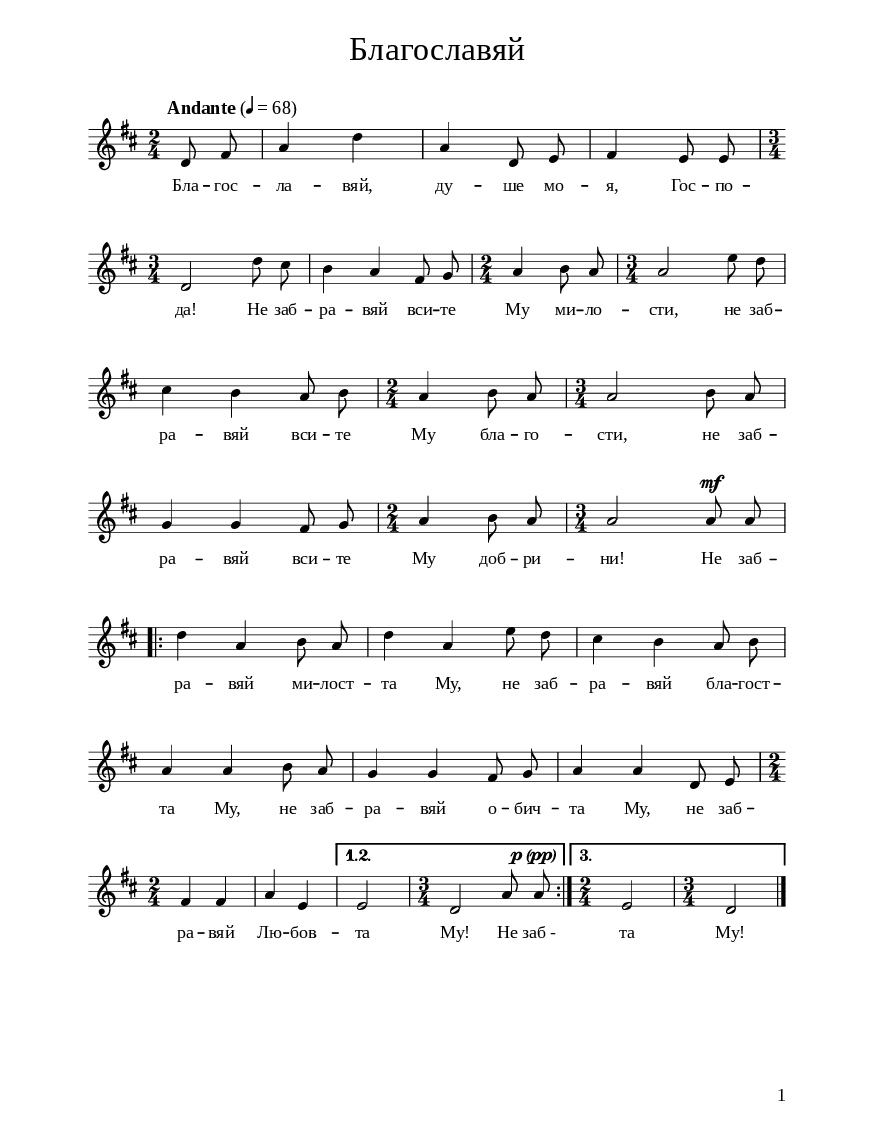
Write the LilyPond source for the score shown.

\version "2.24.2"

% include paper part and global functions
\include "include/globals.ily"

\bookpart {
  \label #'ref024
  \tocItem \markup "Благославяй"
  \include "include/bookpart-paper.ily"
  \score {
    \include "include/score-layout.ily"

    \new Voice \absolute {
      \clef treble
      \key d \major
      \time 2/4
      \tempoFunc "Andante" 4 "68"
      \autoBeamOff
      \partial 4

      d'8 fis'8 | a'4 d''4 | a'4 d'8 e'8 | fis'4 e'8 e'8 \break |
      \time 3/4  d'2 d''8 cis''8 | b'4 a'4 fis'8 g'8 | \time 2/4  a'4 b'8 a'8 | \time 3/4  a'2 e''8 d''8 \break |
      cis''4 b'4 a'8 b'8| \time 2/4 a'4 b'8 a'8 | \time 3/4 a'2 b'8 a'8 |\break
      g'4 g'4 fis'8 g'8 | \time 2/4  a'4 b'8 a'8 | \time 3/4  a'2
      a'8^\mf a'8  \break
      \repeat volta 3 {
        d''4 a'4 b'8 a'8 |  d''4 a'4 e''8 d''8 |  cis''4 b'4 a'8 b'8 \break |
        a'4 a'4 b'8 a'8 | g'4 g'4 fis'8 g'8 | a'4 a'4 d'8 e'8 \time 2/4 \break |
        fis'4 fis'4 | a'4  e'4 |
      } \alternative {
        {
          e'2  | \time 3/4 d'2 a'8  a'8^\markup {
            \center-align \concat {
              \dynamic p
              \normal-text { \bold { \italic " (" } }
              \dynamic pp
              \normal-text { \bold { \italic ")" } }
            }
          } |
        }
        { \time 2/4 e'2 | \time 3/4  d'2 \bar "|." }
      }
    }

    \addlyrics {
      Бла -- гос --
      ла -- вяй, ду -- ше мо -- я, Гос -- по -- да!
      Не заб -- ра -- вяй вси -- те Му ми -- ло --
      сти, не заб -- ра -- вяй вси -- те Му бла -- го
      -- сти, не заб -- ра -- вяй вси -- те Му доб --
      ри -- ни! Не заб -- ра -- вяй ми -- лост -- та
      Му, не заб -- ра -- вяй бла -- гост -- та Му, не
      заб -- ра -- вяй о -- бич -- та Му, не заб -- ра
      -- вяй Лю -- бов -- та Му! Не "заб -" та Му!
    }

    \header {
      title = \titleFunc "Благославяй" "Blagoslavjaj"
    }

    \midi{}

  } % score

} % bookpart
